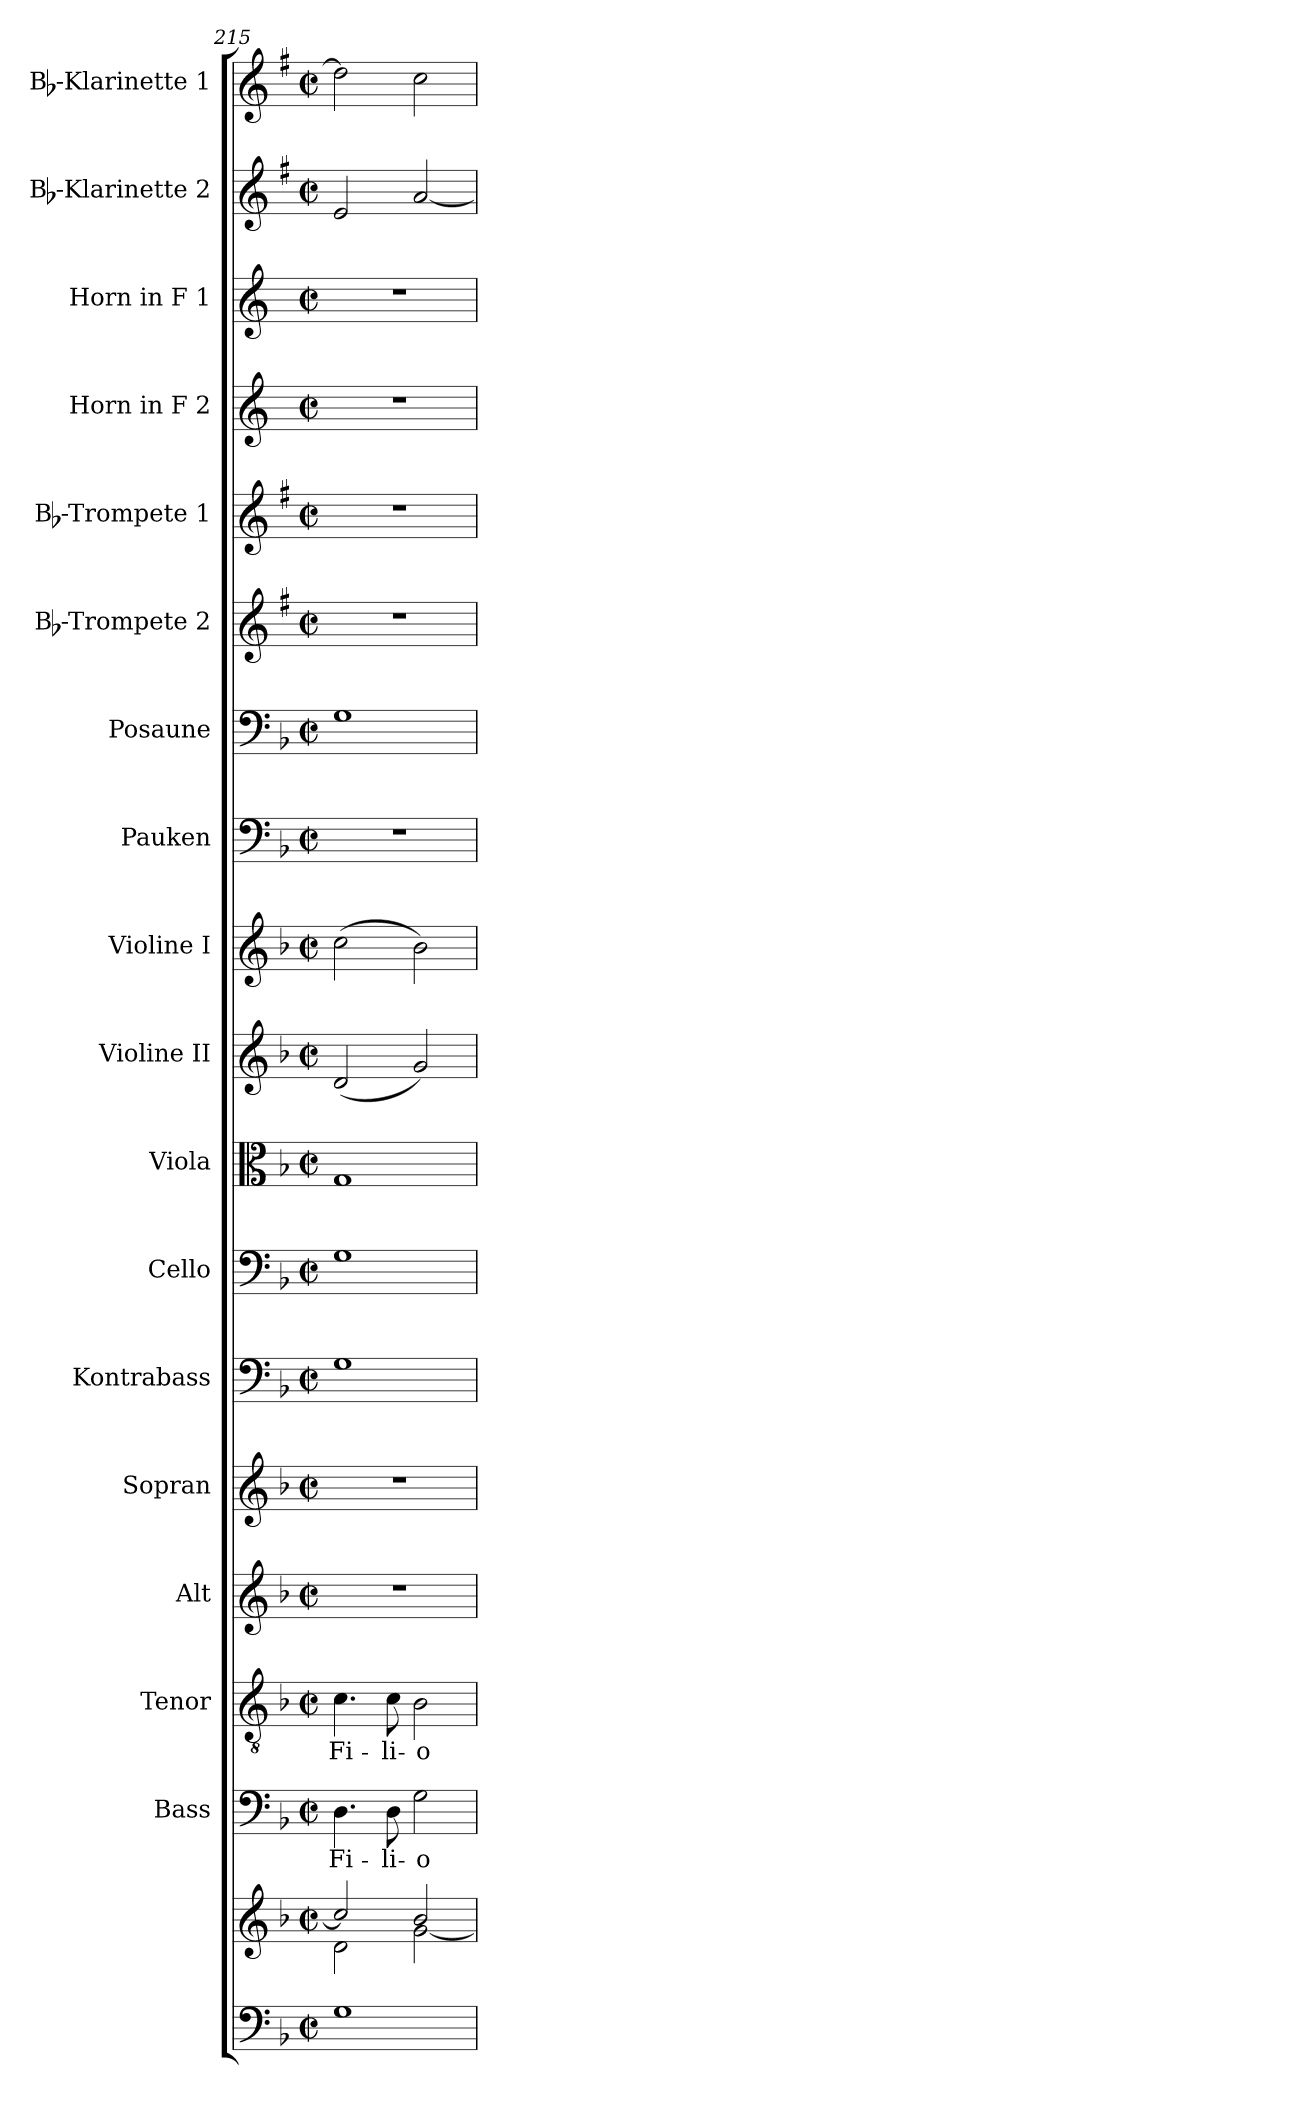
**kern	**kern	**kern	**text	**kern	**text	**kern	**kern	**kern	**kern	**kern	**kern	**kern	**kern	**kern	**kern	**kern	**kern	**kern	**kern	**kern
*part18	*part18	*part17	*part17	*part16	*part16	*part15	*part14	*part13	*part12	*part11	*part10	*part9	*part8	*part7	*part6	*part5	*part4	*part3	*part2	*part1
*staff19	*staff18	*staff17	*staff17	*staff16	*staff16	*staff15	*staff14	*staff13	*staff12	*staff11	*staff10	*staff9	*staff8	*staff7	*staff6	*staff5	*staff4	*staff3	*staff2	*staff1
*	*	*I"Bass	*	*I"Tenor	*	*I"Alt	*I"Sopran	*I"Kontrabass	*I"Cello	*I"Viola	*I"Violine II	*I"Violine I	*I"Pauken	*I"Posaune	*I"Bb-Trompete 2	*I"Bb-Trompete 1	*I"Horn in F 2	*I"Horn in F 1	*I"Bb-Klarinette 2	*I"Bb-Klarinette 1
*	*	*I'B.	*	*I'T.	*	*I'A.	*I'S.	*I'Kb.	*	*I'Vla.	*I'Vl. II	*I'Vl. I	*I'Pk.	*I'Pos.	*I'Bb Trp. 2	*I'Bb Trp. 1	*	*	*I'Bb Kl. 2	*I'Bb Kl. 1
*clefF4	*clefG2	*clefF4	*	*clefGv2	*	*clefG2	*clefG2	*clefF4	*clefF4	*clefC3	*clefG2	*clefG2	*clefF4	*clefF4	*clefG2	*clefG2	*clefG2	*clefG2	*clefG2	*clefG2
*	*	*	*	*	*	*	*	*ITrd7c12	*	*	*	*	*	*	*ITrd1c2	*ITrd1c2	*ITrd4c7	*ITrd4c7	*ITrd1c2	*ITrd1c2
*k[b-]	*k[b-]	*k[b-]	*	*k[b-]	*	*k[b-]	*k[b-]	*k[b-]	*k[b-]	*k[b-]	*k[b-]	*k[b-]	*k[b-]	*k[b-]	*k[b-]	*k[b-]	*k[b-]	*k[b-]	*k[b-]	*k[b-]
*F:	*F:	*F:	*	*F:	*	*F:	*F:	*F:	*F:	*F:	*F:	*F:	*F:	*F:	*F:	*F:	*F:	*F:	*F:	*F:
*M2/2	*M2/2	*M2/2	*	*M2/2	*	*M2/2	*M2/2	*M2/2	*M2/2	*M2/2	*M2/2	*M2/2	*M2/2	*M2/2	*M2/2	*M2/2	*M2/2	*M2/2	*M2/2	*M2/2
*met(c|)	*met(c|)	*met(c|)	*	*met(c|)	*	*met(c|)	*met(c|)	*met(c|)	*met(c|)	*met(c|)	*met(c|)	*met(c|)	*met(c|)	*met(c|)	*met(c|)	*met(c|)	*met(c|)	*met(c|)	*met(c|)	*met(c|)
=215	=215	=215	=215	=215	=215	=215	=215	=215	=215	=215	=215	=215	=215	=215	=215	=215	=215	=215	=215	=215
*	*^	*	*	*	*	*	*	*	*	*	*	*	*	*	*	*	*	*	*	*
!	!	!	!	!LO:LY:b	!	!LO:LY:b	!	!	!	!	!	!	!	!	!	!	!	!	!	!	!
1G	2cc/]	2d\	4.D\	Fi-	4.c\	Fi-	1r	1r	1GG	1G	1G	(<2d/	(>2cc\	1r	1G	1r	1r	1r	1r	2d/	2cc\]
!	!	!	!	!LO:LY:b	!	!LO:LY:b	!	!	!	!	!	!	!	!	!	!	!	!	!	!	!
.	.	.	8D\	-li-	8c\	-li-	.	.	.	.	.	.	.	.	.	.	.	.	.	.	.
!	!	!	!	!LO:LY:b	!	!LO:LY:b	!	!	!	!	!	!	!	!	!	!	!	!	!	!	!
.	2b-/	[<2g\	2G\	-o	2B-\	-o	.	.	.	.	.	2g/)	2b-\)	.	.	.	.	.	.	[2g/	2b-\
*	*v	*v	*	*	*	*	*	*	*	*	*	*	*	*	*	*	*	*	*	*	*
=	=	=	=	=	=	=	=	=	=	=	=	=	=	=	=	=	=	=	=	=
*-	*-	*-	*-	*-	*-	*-	*-	*-	*-	*-	*-	*-	*-	*-	*-	*-	*-	*-	*-	*-
